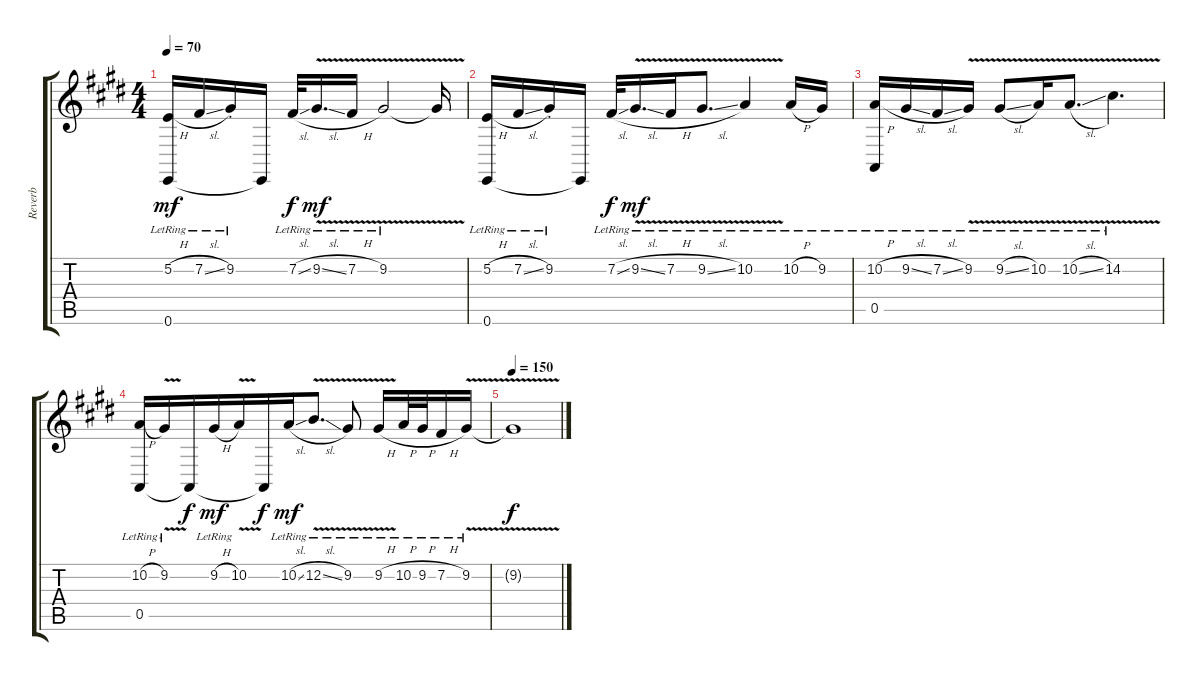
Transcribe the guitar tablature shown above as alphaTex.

\track ("Reverb" "Reverb") {instrument pad2warm}
\staff {score tabs}
\tuning (E4 B3 G3 D3 A2 E2) {hide}
\ts (4 4)
\tempo 70
\clef g2
\ks e
(5.2{h lr} 0.6{lr}).16{dy mf} 7.2{sl lr}.16 9.2{st lr}.16 0.6{t}.16 7.2{sl lr}.32{dy f} 9.2{v sl lr}.16{d dy mf} 7.2{v h lr}.16 9.2{v lr}.2 9.2{t}.16 |
(5.2{h lr} 0.6{lr}).16 7.2{sl lr}.16 9.2{st lr}.16 0.6{t}.16 7.2{sl lr}.32{dy f} 9.2{v sl lr}.16{d dy mf} 7.2{v h lr}.16 9.2{v sl lr}.8{d} 10.2{v lr}.4 10.2{h lr}.16 9.2{lr}.16 |
(10.2{h lr} 0.5{lr}).16 9.2{sl lr}.16 7.2{sl lr}.16 9.2{v lr}.16 9.2{v sl lr}.8 10.2{v lr}.16 10.2{v sl lr}.8{d} 14.2{v lr}.4{d} |
(10.2{h lr} 0.5{lr}).16 9.2{v lr}.16 0.5{t}.16{dy f} 9.2{h lr}.16{dy mf beam merge} 10.2{v lr}.16 0.5{t}.16{dy f} 10.2{sl lr}.16{dy mf} 12.2{v sl lr}.8{d} 9.2{v lr}.8 9.2{v h lr}.16 10.2{h lr}.32 9.2{h lr}.32 7.2{h lr}.16 9.2{v lr}.16 |
\tempo 150
9.2{t}.1{dy f}
